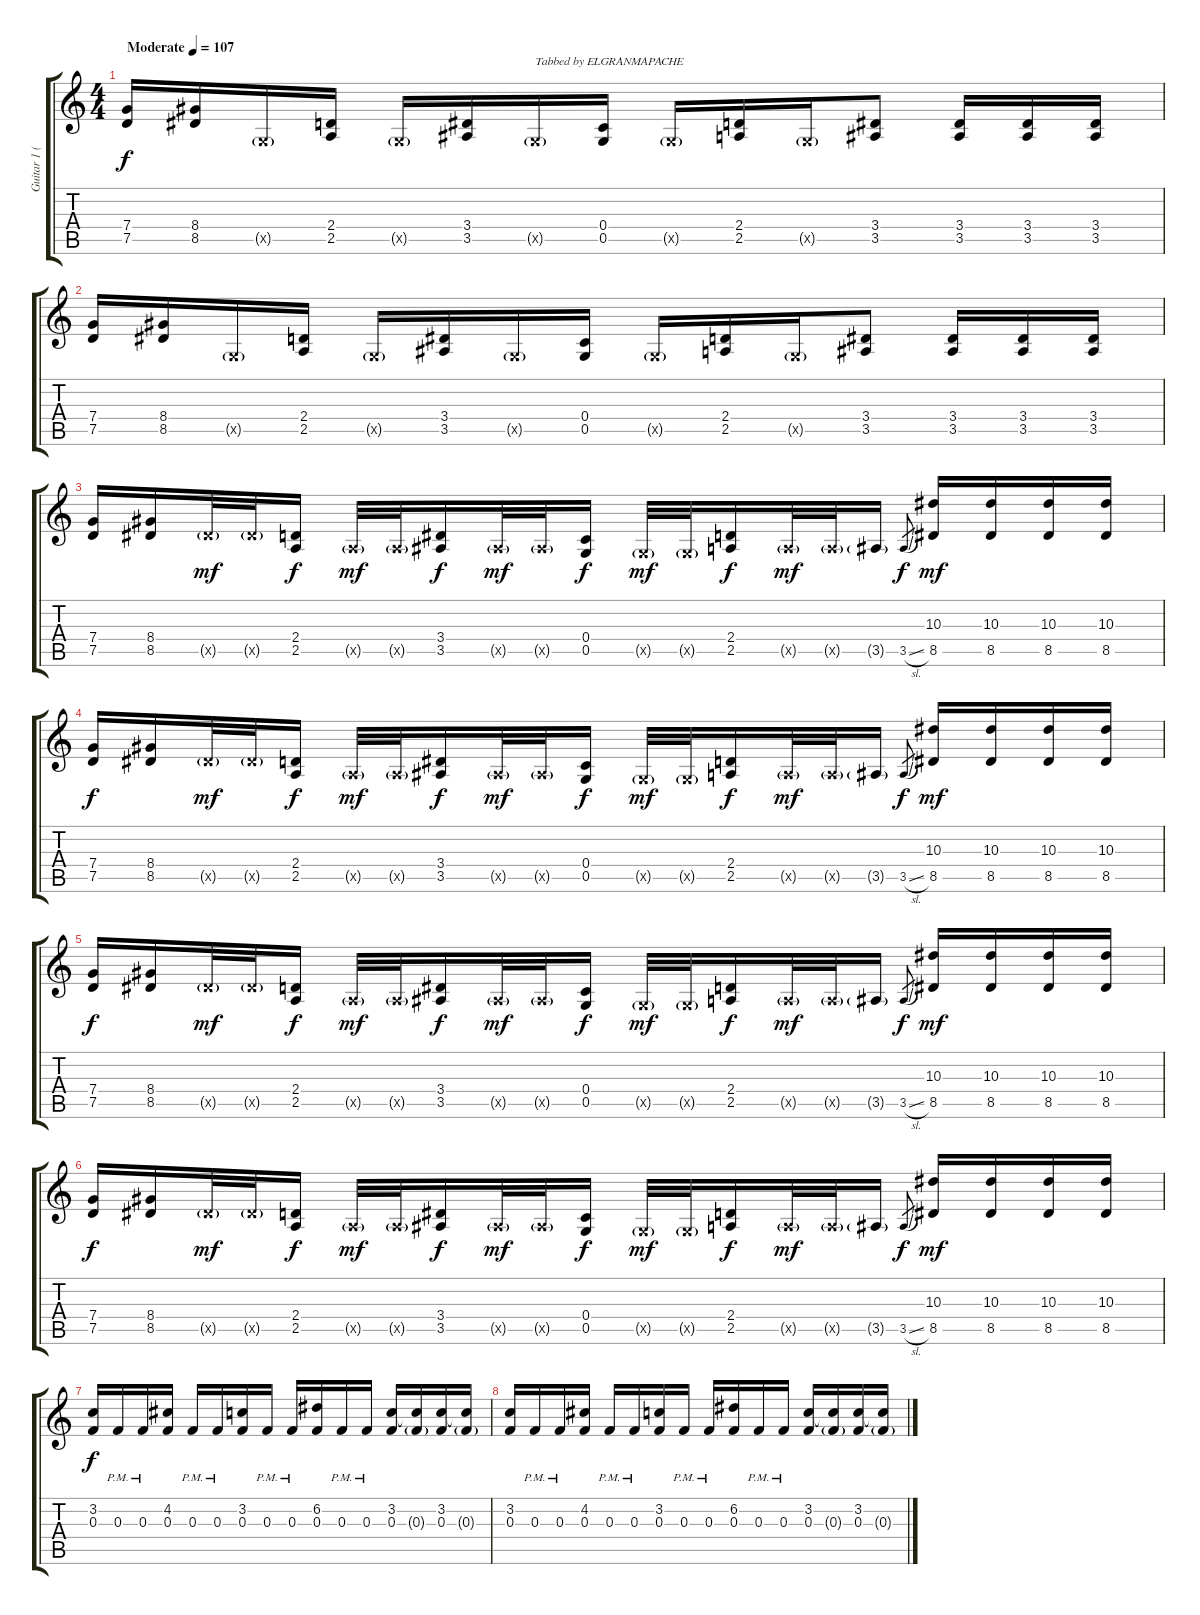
\track ("Guitar 1 (Kiley)" "Guitar 1 (") {instrument distortionguitar}
\staff {score tabs}
\tuning (D4 A3 F3 C3 G2 D2) {hide}
\ts (4 4)
\tempo (107 "Moderate")
\clef g2
\ks c
(7.4 7.5).16{dy f instrument distortionguitar} (8.4 8.5).16 0.5{g x}.16 (2.4 2.5).16 0.5{g x}.16 (3.4 3.5).16 0.5{g x}.16{txt "Tabbed by ELGRANMAPACHE"} (0.4 0.5).16 0.5{g x}.16 (2.4 2.5).16 0.5{g x}.16 (3.4 3.5).8 (3.4 3.5).16 (3.4 3.5).16 (3.4 3.5).16 |
(7.4 7.5).16 (8.4 8.5).16 0.5{g x}.16 (2.4 2.5).16 0.5{g x}.16 (3.4 3.5).16 0.5{g x}.16 (0.4 0.5).16 0.5{g x}.16 (2.4 2.5).16 0.5{g x}.16 (3.4 3.5).8 (3.4 3.5).16 (3.4 3.5).16 (3.4 3.5).16 |
(7.4 7.5).16 (8.4 8.5).16 8.5{g x}.32{dy mf} 8.5{g x}.32 (2.4 2.5).16{dy f} 2.5{g x}.32{dy mf} 2.5{g x}.32 (3.4 3.5).16{dy f} 3.5{g x}.32{dy mf} 3.5{g x}.32 (0.4 0.5).16{dy f} 0.5{g x}.32{dy mf} 0.5{g x}.32 (2.4 2.5).16{dy f} 2.5{g x}.32{dy mf} 2.5{g x}.32 3.5{g}.16 3.5{sl}.8{gr dy f} (10.3 8.5).16{dy mf} (10.3 8.5).16 (10.3 8.5).16 (10.3 8.5).16 |
(7.4 7.5).16{dy f} (8.4 8.5).16 8.5{g x}.32{dy mf} 8.5{g x}.32 (2.4 2.5).16{dy f} 2.5{g x}.32{dy mf} 2.5{g x}.32 (3.4 3.5).16{dy f} 3.5{g x}.32{dy mf} 3.5{g x}.32 (0.4 0.5).16{dy f} 0.5{g x}.32{dy mf} 0.5{g x}.32 (2.4 2.5).16{dy f} 2.5{g x}.32{dy mf} 2.5{g x}.32 3.5{g}.16 3.5{sl}.8{gr dy f} (10.3 8.5).16{dy mf} (10.3 8.5).16 (10.3 8.5).16 (10.3 8.5).16 |
(7.4 7.5).16{dy f} (8.4 8.5).16 8.5{g x}.32{dy mf} 8.5{g x}.32 (2.4 2.5).16{dy f} 2.5{g x}.32{dy mf} 2.5{g x}.32 (3.4 3.5).16{dy f} 3.5{g x}.32{dy mf} 3.5{g x}.32 (0.4 0.5).16{dy f} 0.5{g x}.32{dy mf} 0.5{g x}.32 (2.4 2.5).16{dy f} 2.5{g x}.32{dy mf} 2.5{g x}.32 3.5{g}.16 3.5{sl}.8{gr dy f} (10.3 8.5).16{dy mf} (10.3 8.5).16 (10.3 8.5).16 (10.3 8.5).16 |
(7.4 7.5).16{dy f} (8.4 8.5).16 8.5{g x}.32{dy mf} 8.5{g x}.32 (2.4 2.5).16{dy f} 2.5{g x}.32{dy mf} 2.5{g x}.32 (3.4 3.5).16{dy f} 3.5{g x}.32{dy mf} 3.5{g x}.32 (0.4 0.5).16{dy f} 0.5{g x}.32{dy mf} 0.5{g x}.32 (2.4 2.5).16{dy f} 2.5{g x}.32{dy mf} 2.5{g x}.32 3.5{g}.16 3.5{sl}.8{gr dy f} (10.3 8.5).16{dy mf} (10.3 8.5).16 (10.3 8.5).16 (10.3 8.5).16 |
(3.2 0.3).16{dy f} 0.3{pm}.16 0.3{pm}.16 (4.2 0.3).16 0.3{pm}.16 0.3{pm}.16 (3.2 0.3).16 0.3{pm}.16 0.3{pm}.16 (6.2 0.3).16 0.3{pm}.16 0.3{pm}.16 (3.2 0.3).16 (3.2{t} 0.3{g}).16 (3.2 0.3).16 (3.2{t} 0.3{g}).16 |
(3.2 0.3).16 0.3{pm}.16 0.3{pm}.16 (4.2 0.3).16 0.3{pm}.16 0.3{pm}.16 (3.2 0.3).16 0.3{pm}.16 0.3{pm}.16 (6.2 0.3).16 0.3{pm}.16 0.3{pm}.16 (3.2 0.3).16 (3.2{t} 0.3{g}).16 (3.2 0.3).16 (3.2{t} 0.3{g}).16
